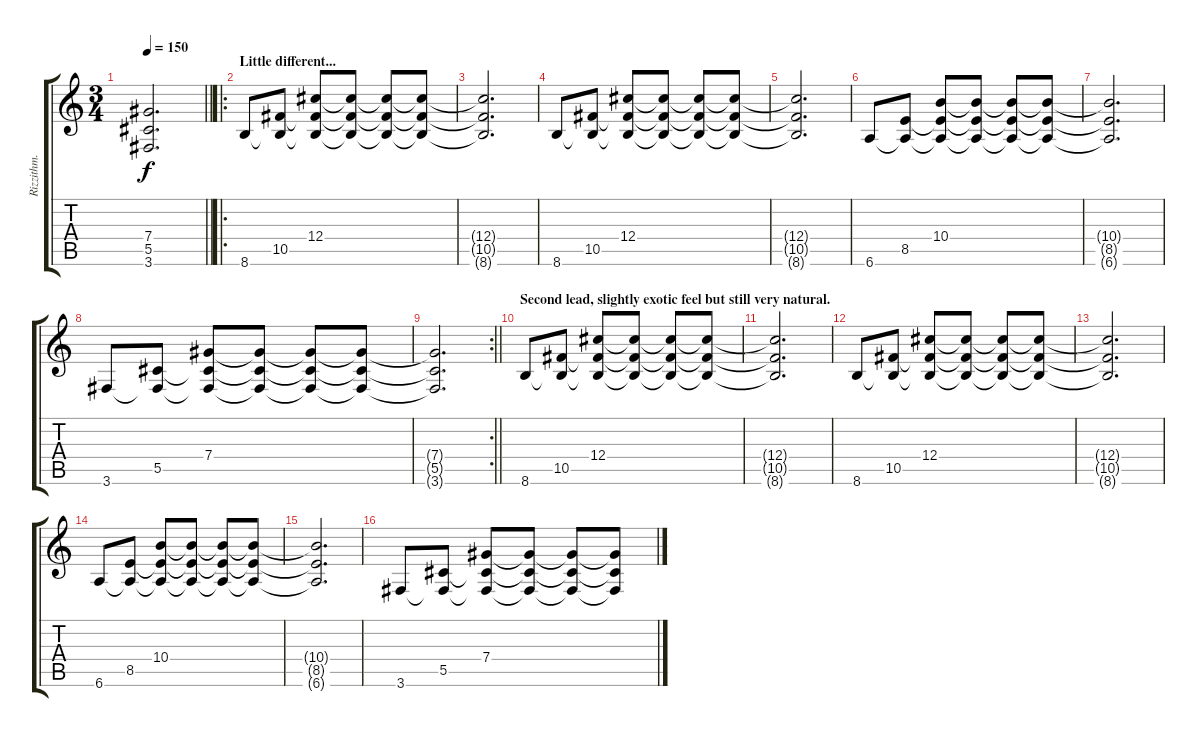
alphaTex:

\track ("Rizzithm." "Rizzithm.") {instrument distortionguitar}
\staff {score tabs}
\tuning (Eb4 Bb3 Gb3 Db3 Ab2 Eb2) {hide}
\ts (3 4)
\tempo 150
\clef g2
\barLineRight lightlight
\ks c
(7.4{t} 5.5{t} 3.6{t}).2{d dy f} |
\ro
\section ("" "Little different...")
8.6.8 (10.5 8.6{t}).8 (12.4 10.5{t} 8.6{t}).8 (12.4{t} 10.5{t} 8.6{t}).8 (12.4{t} 10.5{t} 8.6{t}).8 (12.4{t} 10.5{t} 8.6{t}).8 |
(12.4{t} 10.5{t} 8.6{t}).2{d} |
8.6.8 (10.5 8.6{t}).8 (12.4 10.5{t} 8.6{t}).8 (12.4{t} 10.5{t} 8.6{t}).8 (12.4{t} 10.5{t} 8.6{t}).8 (12.4{t} 10.5{t} 8.6{t}).8 |
(12.4{t} 10.5{t} 8.6{t}).2{d} |
6.6.8 (8.5 6.6{t}).8 (10.4 8.5{t} 6.6{t}).8 (10.4{t} 8.5{t} 6.6{t}).8 (10.4{t} 8.5{t} 6.6{t}).8 (10.4{t} 8.5{t} 6.6{t}).8 |
(10.4{t} 8.5{t} 6.6{t}).2{d} |
3.6.8 (5.5 3.6{t}).8 (7.4 5.5{t} 3.6{t}).8 (7.4{t} 5.5{t} 3.6{t}).8 (7.4{t} 5.5{t} 3.6{t}).8 (7.4{t} 5.5{t} 3.6{t}).8 |
\rc 2
\barLineRight lightlight
(7.4{t} 5.5{t} 3.6{t}).2{d} |
\section ("" "Second lead, slightly exotic feel but still very natural.")
8.6.8 (10.5 8.6{t}).8 (12.4 10.5{t} 8.6{t}).8 (12.4{t} 10.5{t} 8.6{t}).8 (12.4{t} 10.5{t} 8.6{t}).8 (12.4{t} 10.5{t} 8.6{t}).8 |
(12.4{t} 10.5{t} 8.6{t}).2{d} |
8.6.8 (10.5 8.6{t}).8 (12.4 10.5{t} 8.6{t}).8 (12.4{t} 10.5{t} 8.6{t}).8 (12.4{t} 10.5{t} 8.6{t}).8 (12.4{t} 10.5{t} 8.6{t}).8 |
(12.4{t} 10.5{t} 8.6{t}).2{d} |
6.6.8 (8.5 6.6{t}).8 (10.4 8.5{t} 6.6{t}).8 (10.4{t} 8.5{t} 6.6{t}).8 (10.4{t} 8.5{t} 6.6{t}).8 (10.4{t} 8.5{t} 6.6{t}).8 |
(10.4{t} 8.5{t} 6.6{t}).2{d} |
3.6.8 (5.5 3.6{t}).8 (7.4 5.5{t} 3.6{t}).8 (7.4{t} 5.5{t} 3.6{t}).8 (7.4{t} 5.5{t} 3.6{t}).8 (7.4{t} 5.5{t} 3.6{t}).8
